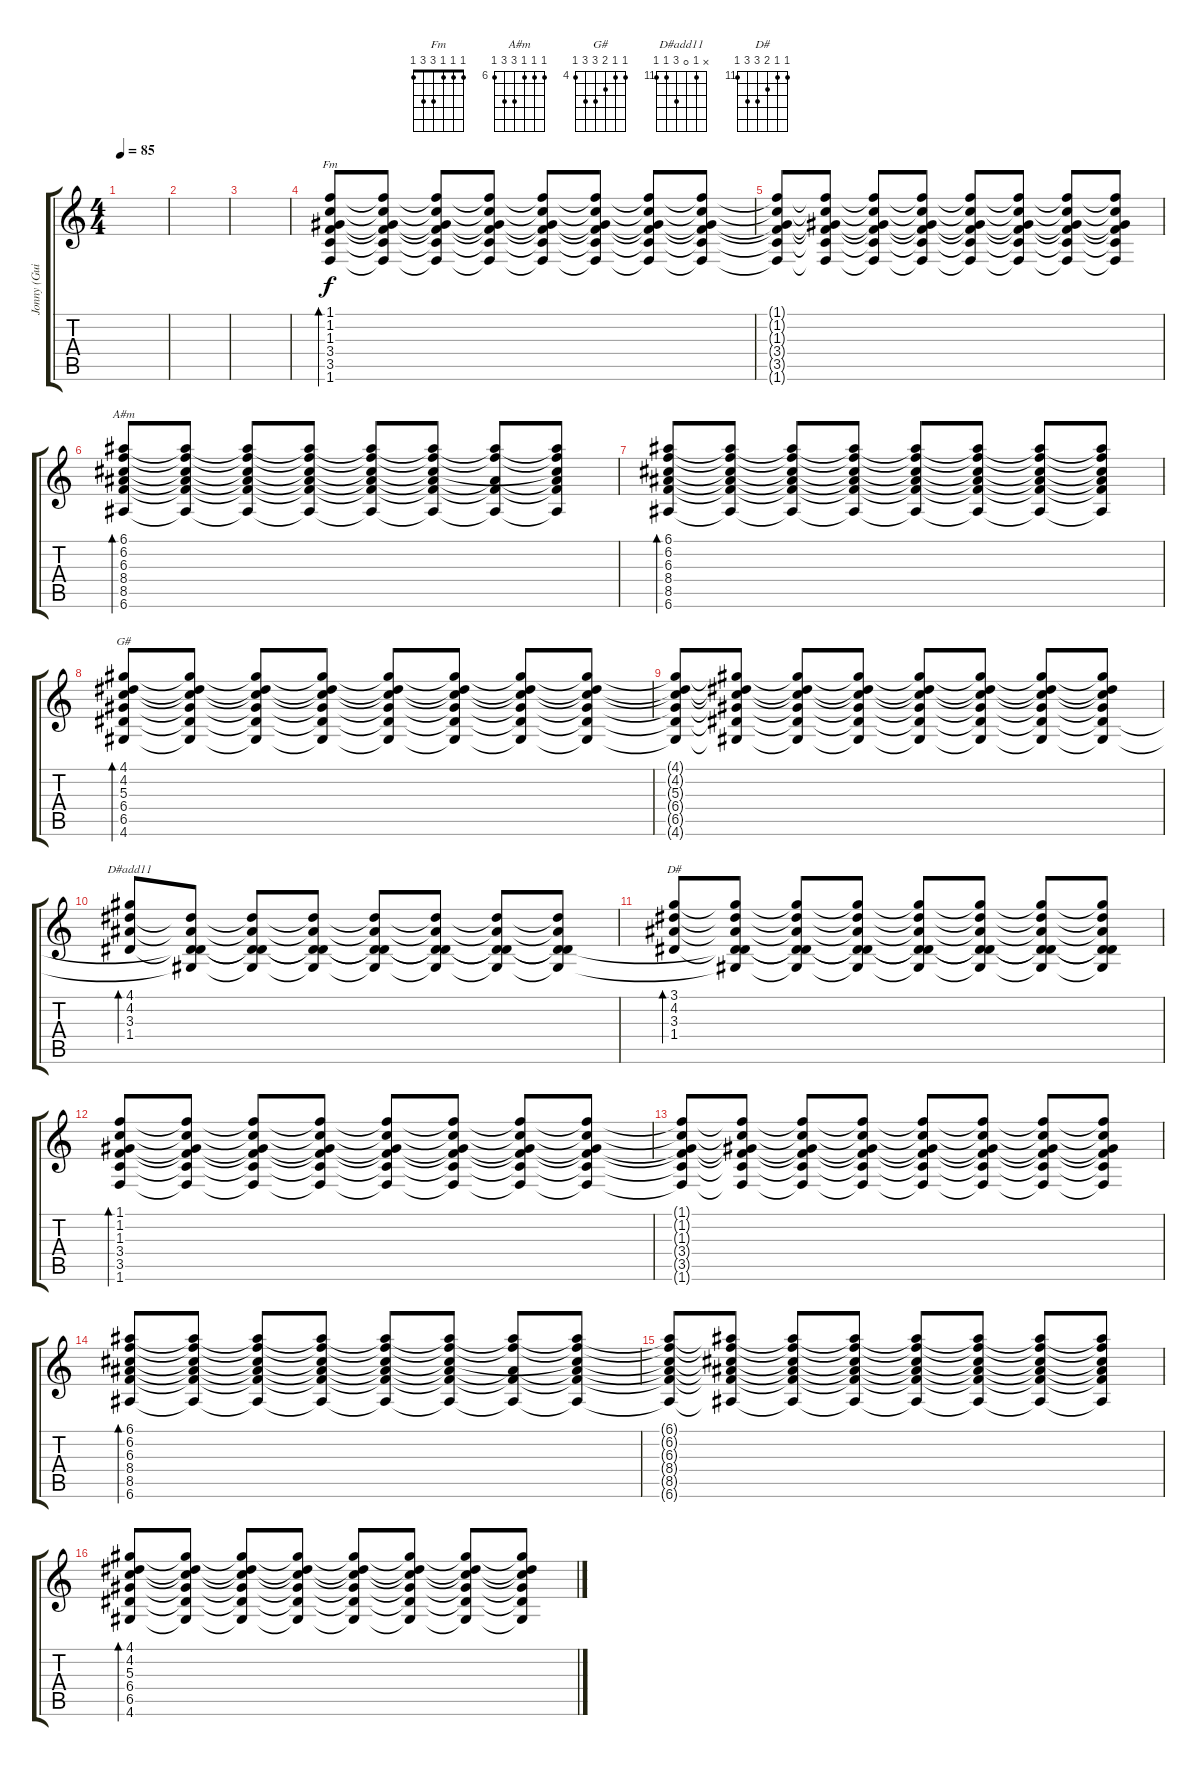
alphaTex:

\track ("Jonny (Guitar)" "Jonny (Gui") {instrument overdrivenguitar}
\staff {score tabs}
\tuning (E4 B3 G3 D3 A2 E2) {hide}
\chord ("Fm" 1 1 1 3 3 1)
\chord ("A#m" 6 6 6 8 8 6) {firstfret 6}
\chord ("G#" 4 4 5 6 6 4) {firstfret 4}
\chord ("D#add11" x 11 0 13 11 11) {firstfret 11}
\chord ("D#" 11 11 12 13 13 11) {firstfret 11}
\ts (4 4)
\tempo 85
\clef g2
\ks c
|
|
|
(1.1 1.2 1.3 3.4 3.5 1.6).8{bd 120 ch "Fm" volume 16 instrument electricguitarjazz} (1.1{t} 1.2{t} 1.3{t} 3.4{t} 3.5{t} 1.6{t}).8 (1.1{t} 1.2{t} 1.3{t} 3.4{t} 3.5{t} 1.6{t}).8 (1.1{t} 1.2{t} 1.3{t} 3.4{t} 3.5{t} 1.6{t}).8 (1.1{t} 1.2{t} 1.3{t} 3.4{t} 3.5{t} 1.6{t}).8 (1.1{t} 1.2{t} 1.3{t} 3.4{t} 3.5{t} 1.6{t}).8 (1.1{t} 1.2{t} 1.3{t} 3.4{t} 3.5{t} 1.6{t}).8 (1.1{t} 1.2{t} 1.3{t} 3.4{t} 3.5{t} 1.6{t}).8 |
(1.1{t} 1.2{t} 1.3{t} 3.4{t} 3.5{t} 1.6{t}).8 (1.1{t} 1.2{t} 1.3{t} 3.4{t} 3.5{t} 1.6{t}).8 (1.1{t} 1.2{t} 1.3{t} 3.4{t} 3.5{t} 1.6{t}).8 (1.1{t} 1.2{t} 1.3{t} 3.4{t} 3.5{t} 1.6{t}).8 (1.1{t} 1.2{t} 1.3{t} 3.4{t} 3.5{t} 1.6{t}).8 (1.1{t} 1.2{t} 1.3{t} 3.4{t} 3.5{t} 1.6{t}).8 (1.1{t} 1.2{t} 1.3{t} 3.4{t} 3.5{t} 1.6{t}).8 (1.1{t} 1.2{t} 1.3{t} 3.4{t} 3.5{t} 1.6{t}).8 |
(6.1 6.2 6.3 8.4 8.5 6.6).8{bd 120 ch "A#m" instrument electricguitarjazz} (6.1{t} 6.2{t} 6.3{t} 8.4{t} 8.5{t} 6.6{t}).8 (6.1{t} 6.2{t} 6.3{t} 8.4{t} 8.5{t} 6.6{t}).8 (6.1{t} 6.2{t} 6.3{t} 8.4{t} 8.5{t} 6.6{t}).8 (6.1{t} 6.2{t} 6.3{t} 8.4{t} 8.5{t} 6.6{t}).8 (6.1{t} 6.2{t} 6.3{t} 8.4{t} 8.5{t} 6.6{t}).8 (6.1{t} 6.2{t} 8.4{t} 8.5{t} 6.6{t}).8 (6.1{t} 6.2{t} 6.3{t} 8.4{t} 8.5{t} 6.6{t}).8 |
(6.1 6.2 6.3 8.4 8.5 6.6).8{bd 240 instrument electricguitarjazz} (6.1{t} 6.2{t} 6.3{t} 8.4{t} 8.5{t} 6.6{t}).8 (6.1{t} 6.2{t} 6.3{t} 8.4{t} 8.5{t} 6.6{t}).8 (6.1{t} 6.2{t} 6.3{t} 8.4{t} 8.5{t} 6.6{t}).8 (6.1{t} 6.2{t} 6.3{t} 8.4{t} 8.5{t} 6.6{t}).8 (6.1{t} 6.2{t} 6.3{t} 8.4{t} 8.5{t} 6.6{t}).8 (6.1{t} 6.2{t} 6.3{t} 8.4{t} 8.5{t} 6.6{t}).8 (6.1{t} 6.2{t} 6.3{t} 8.4{t} 8.5{t} 6.6{t}).8 |
(4.1 4.2 5.3 6.4 6.5 4.6).8{bd 120 ch "G#" instrument electricguitarjazz} (4.1{t} 4.2{t} 5.3{t} 6.4{t} 6.5{t} 4.6{t}).8 (4.1{t} 4.2{t} 5.3{t} 6.4{t} 6.5{t} 4.6{t}).8 (4.1{t} 4.2{t} 5.3{t} 6.4{t} 6.5{t} 4.6{t}).8 (4.1{t} 4.2{t} 5.3{t} 6.4{t} 6.5{t} 4.6{t}).8 (4.1{t} 4.2{t} 5.3{t} 6.4{t} 6.5{t} 4.6{t}).8 (4.1{t} 4.2{t} 5.3{t} 6.4{t} 6.5{t} 4.6{t}).8 (4.1{t} 4.2{t} 5.3{t} 6.4{t} 6.5{t} 4.6{t}).8 |
(4.1{t} 4.2{t} 5.3{t} 6.4{t} 6.5{t} 4.6{t}).8 (4.1{t} 4.2{t} 5.3{t} 6.4{t} 6.5{t} 4.6{t}).8 (4.1{t} 4.2{t} 5.3{t} 6.4{t} 6.5{t} 4.6{t}).8 (4.1{t} 4.2{t} 5.3{t} 6.4{t} 6.5{t} 4.6{t}).8 (4.1{t} 4.2{t} 5.3{t} 6.4{t} 6.5{t} 4.6{t}).8 (4.1{t} 4.2{t} 5.3{t} 6.4{t} 6.5{t} 4.6{t}).8 (4.1{t} 4.2{t} 5.3{t} 6.4{t} 6.5{t} 4.6{t}).8 (4.1{t} 4.2{t} 5.3{t} 6.4{t} 6.5{t} 4.6{t}).8 |
(4.1 4.2 3.3 1.4).8{bd 240 ch "D#add11" instrument electricguitarjazz} (4.2{t} 3.3{t} 1.4{t} 6.5{t} 4.6{t}).8 (4.2{t} 3.3{t} 1.4{t} 6.5{t} 4.6{t}).8 (4.2{t} 3.3{t} 1.4{t} 6.5{t} 4.6{t}).8 (4.2{t} 3.3{t} 1.4{t} 6.5{t} 4.6{t}).8 (4.2{t} 3.3{t} 1.4{t} 6.5{t} 4.6{t}).8 (4.2{t} 3.3{t} 1.4{t} 6.5{t} 4.6{t}).8 (4.2{t} 3.3{t} 1.4{t} 6.5{t} 4.6{t}).8 |
(3.1 4.2 3.3 1.4).8{bd 240 ch "D#" instrument electricguitarjazz} (3.1{t} 4.2{t} 3.3{t} 1.4{t} 6.5{t} 4.6{t}).8 (3.1{t} 4.2{t} 3.3{t} 1.4{t} 6.5{t} 4.6{t}).8 (3.1{t} 4.2{t} 3.3{t} 1.4{t} 6.5{t} 4.6{t}).8 (3.1{t} 4.2{t} 3.3{t} 1.4{t} 6.5{t} 4.6{t}).8 (3.1{t} 4.2{t} 3.3{t} 1.4{t} 6.5{t} 4.6{t}).8 (3.1{t} 4.2{t} 3.3{t} 1.4{t} 6.5{t} 4.6{t}).8 (3.1{t} 4.2{t} 3.3{t} 1.4{t} 6.5{t} 4.6{t}).8 |
(1.1 1.2 1.3 3.4 3.5 1.6).8{bd 120 volume 16 instrument electricguitarjazz} (1.1{t} 1.2{t} 1.3{t} 3.4{t} 3.5{t} 1.6{t}).8 (1.1{t} 1.2{t} 1.3{t} 3.4{t} 3.5{t} 1.6{t}).8 (1.1{t} 1.2{t} 1.3{t} 3.4{t} 3.5{t} 1.6{t}).8 (1.1{t} 1.2{t} 1.3{t} 3.4{t} 3.5{t} 1.6{t}).8 (1.1{t} 1.2{t} 1.3{t} 3.4{t} 3.5{t} 1.6{t}).8 (1.1{t} 1.2{t} 1.3{t} 3.4{t} 3.5{t} 1.6{t}).8 (1.1{t} 1.2{t} 1.3{t} 3.4{t} 3.5{t} 1.6{t}).8 |
(1.1{t} 1.2{t} 1.3{t} 3.4{t} 3.5{t} 1.6{t}).8 (1.1{t} 1.2{t} 1.3{t} 3.4{t} 3.5{t} 1.6{t}).8 (1.1{t} 1.2{t} 1.3{t} 3.4{t} 3.5{t} 1.6{t}).8 (1.1{t} 1.2{t} 1.3{t} 3.4{t} 3.5{t} 1.6{t}).8 (1.1{t} 1.2{t} 1.3{t} 3.4{t} 3.5{t} 1.6{t}).8 (1.1{t} 1.2{t} 1.3{t} 3.4{t} 3.5{t} 1.6{t}).8 (1.1{t} 1.2{t} 1.3{t} 3.4{t} 3.5{t} 1.6{t}).8 (1.1{t} 1.2{t} 1.3{t} 3.4{t} 3.5{t} 1.6{t}).8 |
(6.1 6.2 6.3 8.4 8.5 6.6).8{bd 120 instrument electricguitarjazz} (6.1{t} 6.2{t} 6.3{t} 8.4{t} 8.5{t} 6.6{t}).8 (6.1{t} 6.2{t} 6.3{t} 8.4{t} 8.5{t} 6.6{t}).8 (6.1{t} 6.2{t} 6.3{t} 8.4{t} 8.5{t} 6.6{t}).8 (6.1{t} 6.2{t} 6.3{t} 8.4{t} 8.5{t} 6.6{t}).8 (6.1{t} 6.2{t} 6.3{t} 8.4{t} 8.5{t} 6.6{t}).8 (6.1{t} 6.2{t} 8.4{t} 8.5{t} 6.6{t}).8 (6.1{t} 6.2{t} 6.3{t} 8.4{t} 8.5{t} 6.6{t}).8 |
(6.1{t} 6.2{t} 6.3{t} 8.4{t} 8.5{t} 6.6{t}).8 (6.1{t} 6.2{t} 6.3{t} 8.4{t} 8.5{t} 6.6{t}).8 (6.1{t} 6.2{t} 6.3{t} 8.4{t} 8.5{t} 6.6{t}).8 (6.1{t} 6.2{t} 6.3{t} 8.4{t} 8.5{t} 6.6{t}).8 (6.1{t} 6.2{t} 6.3{t} 8.4{t} 8.5{t} 6.6{t}).8 (6.1{t} 6.2{t} 6.3{t} 8.4{t} 8.5{t} 6.6{t}).8 (6.1{t} 6.2{t} 6.3{t} 8.4{t} 8.5{t} 6.6{t}).8 (6.1{t} 6.2{t} 6.3{t} 8.4{t} 8.5{t} 6.6{t}).8 |
(4.1 4.2 5.3 6.4 6.5 4.6).8{bd 120 instrument electricguitarjazz} (4.1{t} 4.2{t} 5.3{t} 6.4{t} 6.5{t} 4.6{t}).8 (4.1{t} 4.2{t} 5.3{t} 6.4{t} 6.5{t} 4.6{t}).8 (4.1{t} 4.2{t} 5.3{t} 6.4{t} 6.5{t} 4.6{t}).8 (4.1{t} 4.2{t} 5.3{t} 6.4{t} 6.5{t} 4.6{t}).8 (4.1{t} 4.2{t} 5.3{t} 6.4{t} 6.5{t} 4.6{t}).8 (4.1{t} 4.2{t} 5.3{t} 6.4{t} 6.5{t} 4.6{t}).8 (4.1{t} 4.2{t} 5.3{t} 6.4{t} 6.5{t} 4.6{t}).8
